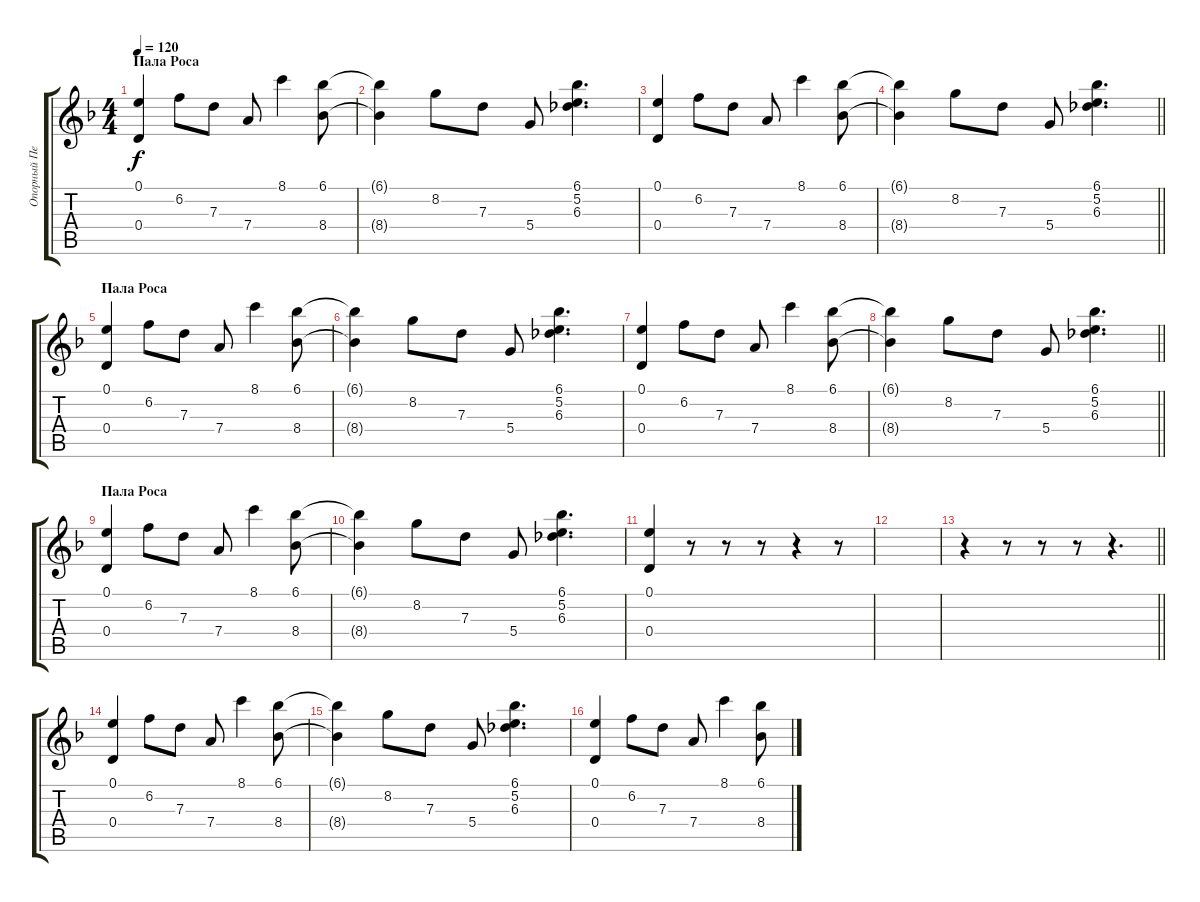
\track ("Опорный Перебор" "Опорный Пе") {instrument acousticguitarsteel}
\staff {score tabs}
\tuning (E4 B3 G3 D3 A2 E2) {hide}
\ts (4 4)
\section ("" "Пала Роса")
\tempo 120
\clef g2
\ks dminor
(0.1 0.4).4{dy f} 6.2.8 7.3.8 7.4.8 8.1.4 (6.1 8.4).8 |
(6.1{t} 8.4{t}).4 8.2.8 7.3.8 5.4.8 (6.1 5.2 6.3).4{d} |
(0.1 0.4).4 6.2.8 7.3.8 7.4.8 8.1.4 (6.1 8.4).8 |
\barLineRight lightlight
(6.1{t} 8.4{t}).4 8.2.8 7.3.8 5.4.8 (6.1 5.2 6.3).4{d} |
\section ("" "Пала Роса")
(0.1 0.4).4 6.2.8 7.3.8 7.4.8 8.1.4 (6.1 8.4).8 |
(6.1{t} 8.4{t}).4 8.2.8 7.3.8 5.4.8 (6.1 5.2 6.3).4{d} |
(0.1 0.4).4 6.2.8 7.3.8 7.4.8 8.1.4 (6.1 8.4).8 |
\barLineRight lightlight
(6.1{t} 8.4{t}).4 8.2.8 7.3.8 5.4.8 (6.1 5.2 6.3).4{d} |
\section ("" "Пала Роса")
(0.1 0.4).4 6.2.8 7.3.8 7.4.8 8.1.4 (6.1 8.4).8 |
(6.1{t} 8.4{t}).4 8.2.8 7.3.8 5.4.8 (6.1 5.2 6.3).4{d} |
(0.1 0.4).4 r.8 r.8 r.8 r.4 r.8 |
|
\barLineRight lightlight
r.4 r.8 r.8 r.8 r.4{d} |
(0.1 0.4).4 6.2.8 7.3.8 7.4.8 8.1.4 (6.1 8.4).8 |
(6.1{t} 8.4{t}).4 8.2.8 7.3.8 5.4.8 (6.1 5.2 6.3).4{d} |
(0.1 0.4).4 6.2.8 7.3.8 7.4.8 8.1.4 (6.1 8.4).8
